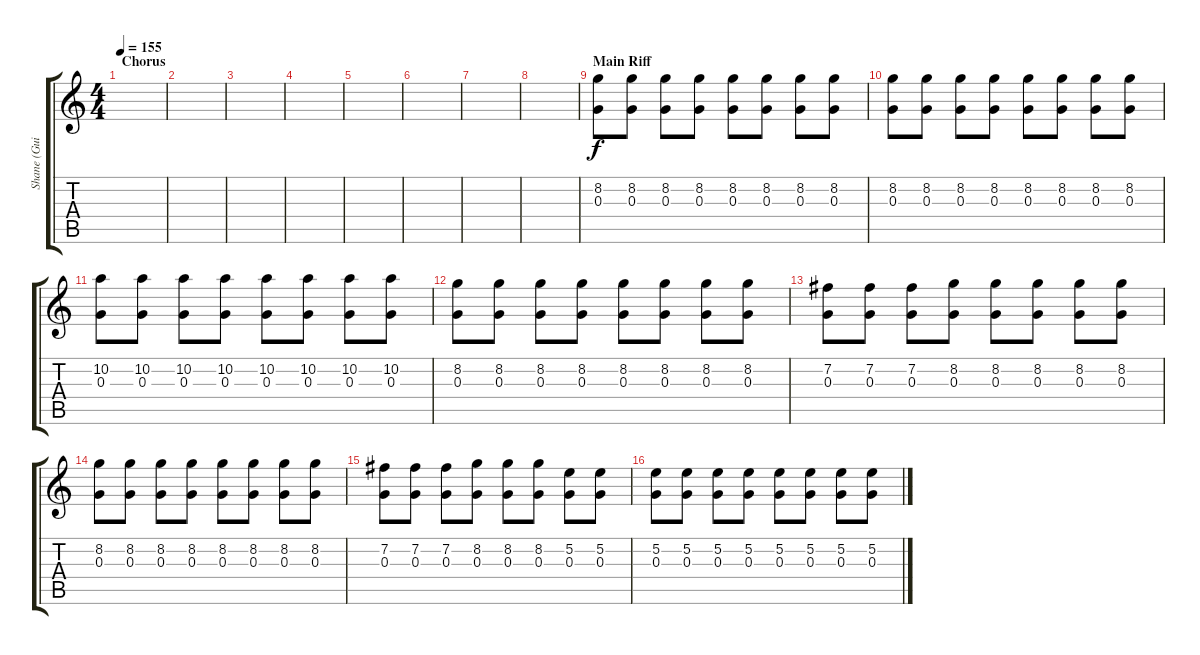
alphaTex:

\track ("Shane (Guitar)" "Shane (Gui") {instrument overdrivenguitar}
\staff {score tabs}
\tuning (E4 B3 G3 D3 A2 E2) {hide}
\ts (4 4)
\section ("" "Chorus")
\tempo 155
\clef g2
\ks c
|
|
|
|
|
|
|
|
\section ("" "Main Riff")
(8.2 0.3).8 (8.2 0.3).8 (8.2 0.3).8 (8.2 0.3).8 (8.2 0.3).8 (8.2 0.3).8 (8.2 0.3).8 (8.2 0.3).8 |
(8.2 0.3).8 (8.2 0.3).8 (8.2 0.3).8 (8.2 0.3).8 (8.2 0.3).8 (8.2 0.3).8 (8.2 0.3).8 (8.2 0.3).8 |
(10.2 0.3).8 (10.2 0.3).8 (10.2 0.3).8 (10.2 0.3).8 (10.2 0.3).8 (10.2 0.3).8 (10.2 0.3).8 (10.2 0.3).8 |
(8.2 0.3).8 (8.2 0.3).8 (8.2 0.3).8 (8.2 0.3).8 (8.2 0.3).8 (8.2 0.3).8 (8.2 0.3).8 (8.2 0.3).8 |
(7.2 0.3).8 (7.2 0.3).8 (7.2 0.3).8 (8.2 0.3).8 (8.2 0.3).8 (8.2 0.3).8 (8.2 0.3).8 (8.2 0.3).8 |
(8.2 0.3).8 (8.2 0.3).8 (8.2 0.3).8 (8.2 0.3).8 (8.2 0.3).8 (8.2 0.3).8 (8.2 0.3).8 (8.2 0.3).8 |
(7.2 0.3).8 (7.2 0.3).8 (7.2 0.3).8 (8.2 0.3).8 (8.2 0.3).8 (8.2 0.3).8 (5.2 0.3).8 (5.2 0.3).8 |
(5.2 0.3).8 (5.2 0.3).8 (5.2 0.3).8 (5.2 0.3).8 (5.2 0.3).8 (5.2 0.3).8 (5.2 0.3).8 (5.2 0.3).8
